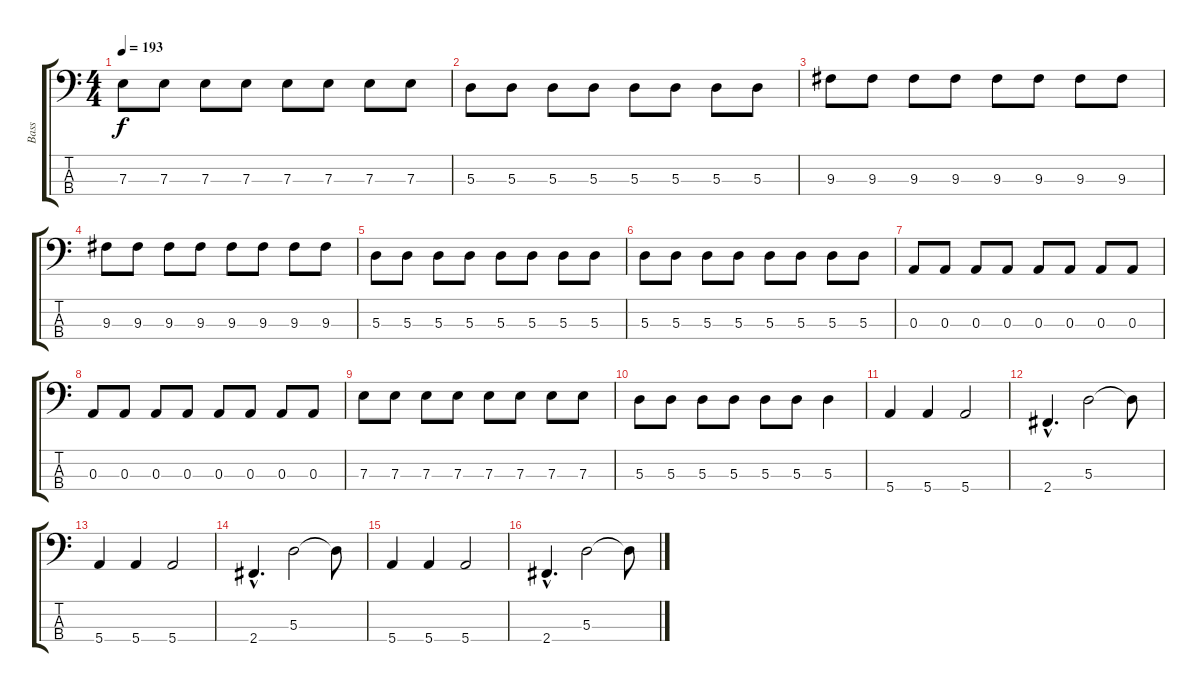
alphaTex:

\track ("Bass" "Bass") {instrument electricbasspick}
\staff {score tabs}
\tuning (G2 D2 A1 E1) {hide}
\ts (4 4)
\tempo 193
\clef f4
\ks c
7.3.8{dy f} 7.3.8 7.3.8 7.3.8 7.3.8 7.3.8 7.3.8 7.3.8 |
5.3.8 5.3.8 5.3.8 5.3.8 5.3.8 5.3.8 5.3.8 5.3.8 |
9.3.8 9.3.8 9.3.8 9.3.8 9.3.8 9.3.8 9.3.8 9.3.8 |
9.3.8 9.3.8 9.3.8 9.3.8 9.3.8 9.3.8 9.3.8 9.3.8 |
5.3.8 5.3.8 5.3.8 5.3.8 5.3.8 5.3.8 5.3.8 5.3.8 |
5.3.8 5.3.8 5.3.8 5.3.8 5.3.8 5.3.8 5.3.8 5.3.8 |
0.3.8 0.3.8 0.3.8 0.3.8 0.3.8 0.3.8 0.3.8 0.3.8 |
0.3.8 0.3.8 0.3.8 0.3.8 0.3.8 0.3.8 0.3.8 0.3.8 |
7.3.8 7.3.8 7.3.8 7.3.8 7.3.8 7.3.8 7.3.8 7.3.8 |
5.3.8 5.3.8 5.3.8 5.3.8 5.3.8 5.3.8 5.3.4 |
5.4.4 5.4.4 5.4.2 |
2.4{hac}.4{d} 5.3.2 5.3{t}.8 |
5.4.4 5.4.4 5.4.2 |
2.4{hac}.4{d} 5.3.2 5.3{t}.8 |
5.4.4 5.4.4 5.4.2 |
2.4{hac}.4{d} 5.3.2 5.3{t}.8
